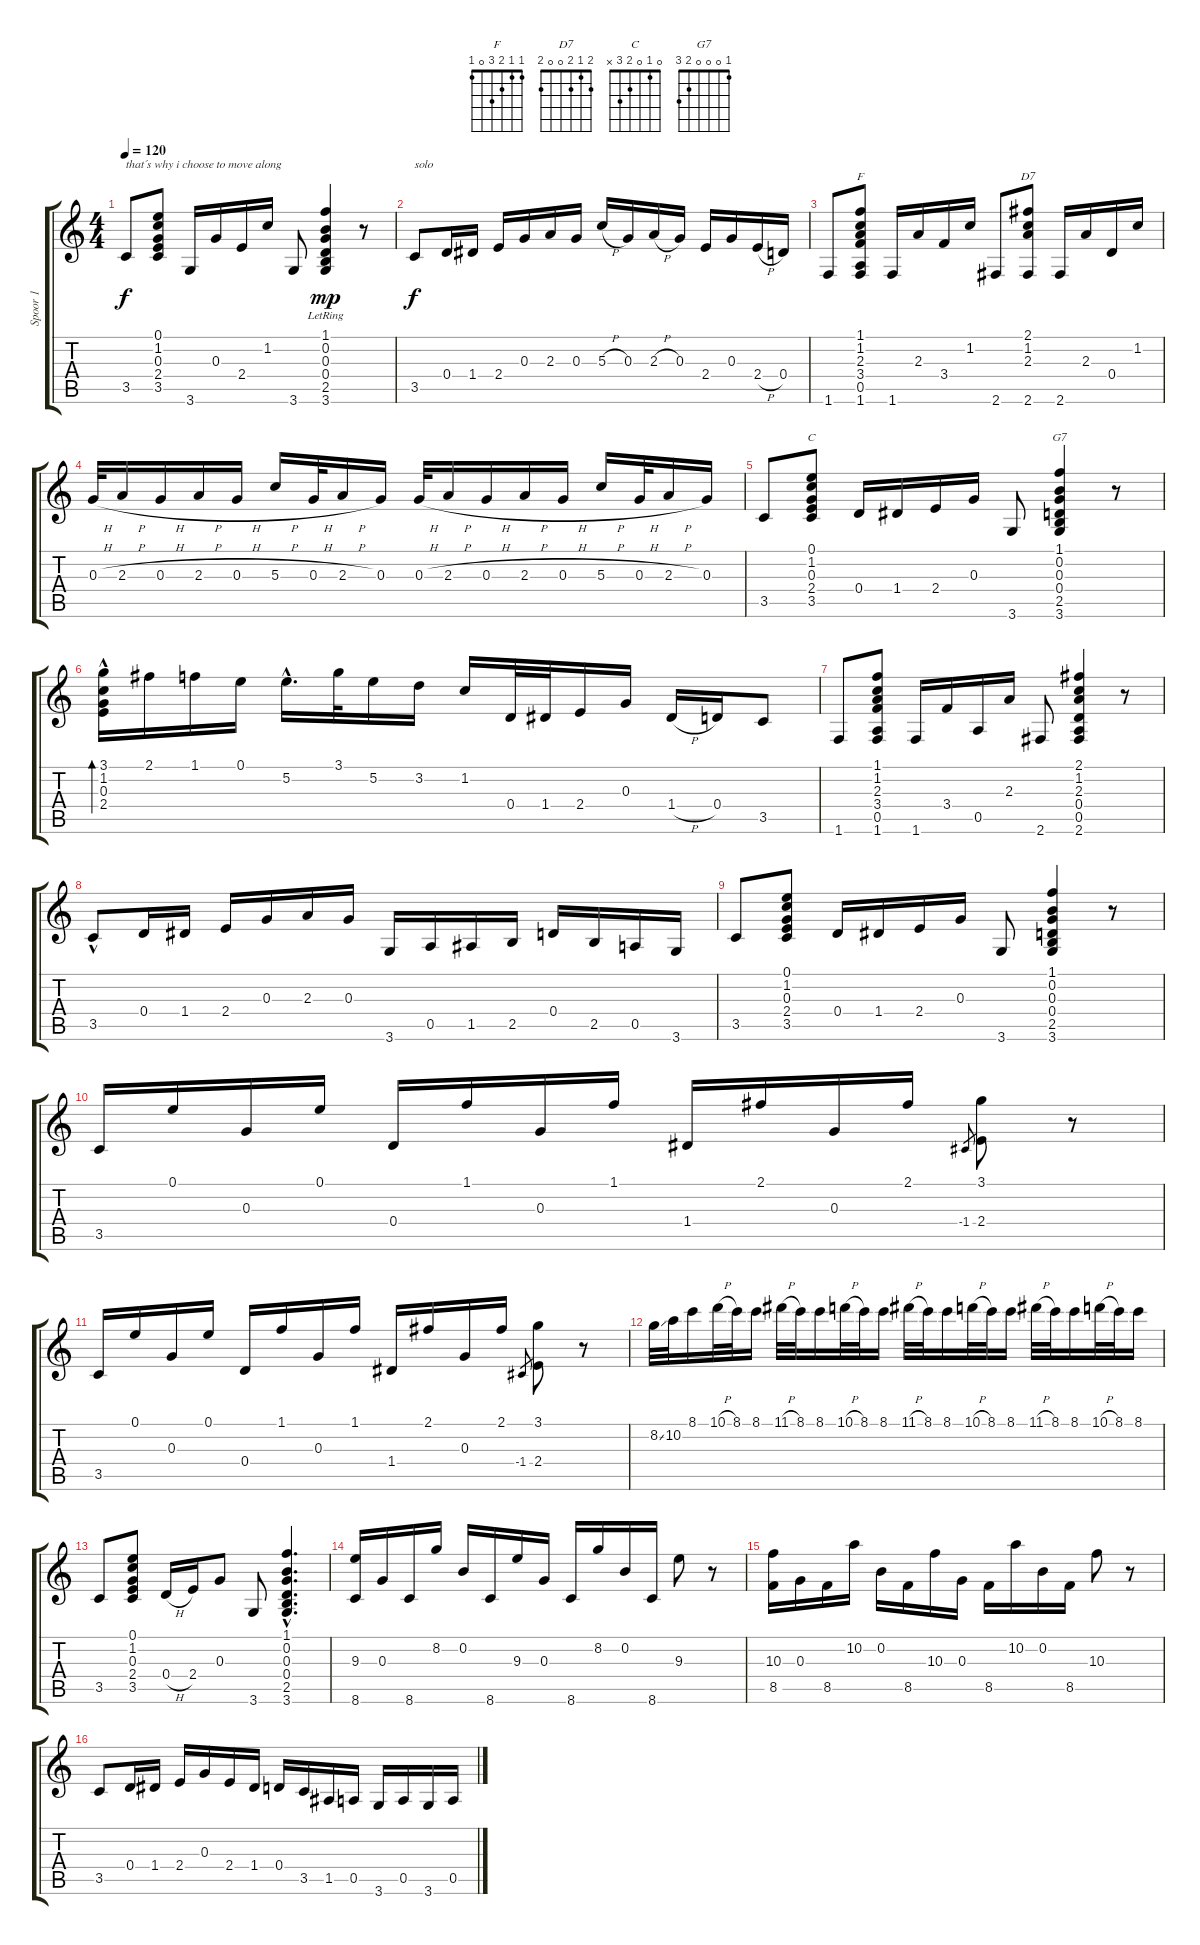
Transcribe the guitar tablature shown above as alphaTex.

\track ("Spoor 1" "Spoor 1") {instrument banjo}
\staff {score tabs}
\tuning (E4 B3 G3 D3 A2 E2) {hide}
\displaytranspose 12
\chord ("F" 1 1 2 3 0 1)
\chord ("D7" 2 1 2 0 0 2)
\chord ("C" 0 1 0 2 3 x)
\chord ("G7" 1 0 0 0 2 3)
\ts (4 4)
\tempo 120
\clef g2
\ks c
3.5.8{txt "that´s why i choose to move along" dy f} (0.1 1.2 0.3 2.4 3.5).8 3.6.16 0.3.16 2.4.16 1.2.16 3.6.8 (1.1 0.2{lr} 0.3 0.4 2.5 3.6).4{dy mp} r.8 |
3.5.8{txt "solo" dy f} 0.4.16 1.4.16 2.4.16 0.3.16 2.3.16 0.3.16 5.3{h}.16 0.3.16 2.3{h}.16 0.3.16 2.4.16 0.3.16 2.4{h}.16 0.4.16 |
1.6.8 (1.1 1.2 2.3 3.4 0.5 1.6).8{ch "F"} 1.6.16 2.3.16 3.4.16 1.2.16 2.6.8 (2.1 1.2 2.3 2.6).8{ch "D7"} 2.6.16 2.3.16 0.4.16 1.2.16 |
0.3{h}.32 2.3{h}.16 0.3{h}.16 2.3{h}.16 0.3{h}.16 5.3{h}.16 0.3{h}.32 2.3{h}.16 0.3.16 0.3{h}.32 2.3{h}.16 0.3{h}.16 2.3{h}.16 0.3{h}.16 5.3{h}.16 0.3{h}.32 2.3{h}.16 0.3.16 |
3.5.8 (0.1 1.2 0.3 2.4 3.5).8{ch "C"} 0.4.16 1.4.16 2.4.16 0.3.16 3.6.8 (1.1 0.2 0.3 0.4 2.5 3.6).4{ch "G7"} r.8 |
(3.1{hac} 1.2 0.3 2.4).16{bd 30} 2.1.16 1.1.16 0.1.16 5.2{hac}.16{d} 3.1.32 5.2.16 3.2.16 1.2.16 0.4.32 1.4.32 2.4.16 0.3.16 1.4{h}.16 0.4.16 3.5.8 |
1.6.8 (1.1 1.2 2.3 3.4 0.5 1.6).8 1.6.16 3.4.16 0.5.16 2.3.16 2.6.8 (2.1 1.2 2.3 0.4 0.5 2.6).4 r.8 |
3.5{hac}.8 0.4.16 1.4.16 2.4.16 0.3.16 2.3.16 0.3.16 3.6.16 0.5.16 1.5.16 2.5.16 0.4.16 2.5.16 0.5.16 3.6.16 |
3.5.8 (0.1 1.2 0.3 2.4 3.5).8 0.4.16 1.4.16 2.4.16 0.3.16 3.6.8 (1.1 0.2 0.3 0.4 2.5 3.6).4 r.8 |
3.5.16 0.1.16 0.3.16 0.1.16 0.4.16 1.1.16 0.3.16 1.1.16 1.4.16 2.1.16 0.3.16 2.1.16 -1.4.8{gr} (3.1 2.4).8 r.8 |
3.5.16 0.1.16 0.3.16 0.1.16 0.4.16 1.1.16 0.3.16 1.1.16 1.4.16 2.1.16 0.3.16 2.1.16 -1.4.8{gr} (3.1 2.4).8 r.8 |
8.2{ss}.32 10.2.32 8.1.16 10.1{h}.32 8.1.32 8.1.16 11.1{h}.32 8.1.32 8.1.16 10.1{h}.32 8.1.32 8.1.16 11.1{h}.32 8.1.32 8.1.16 10.1{h}.32 8.1.32 8.1.16 11.1{h}.32 8.1.32 8.1.16 10.1{h}.32 8.1.32 8.1.16 |
3.5.8 (0.1 1.2 0.3 2.4 3.5).8 0.4{h}.16 2.4.16 0.3.8 3.6.8 (1.1{hac} 0.2{hac} 0.3{hac} 0.4{hac} 2.5{hac} 3.6{hac}).4{d} |
(9.3 8.6).16 0.3.16 8.6.16 8.2.16 0.2.16 8.6.16 9.3.16 0.3.16 8.6.16 8.2.16 0.2.16 8.6.16 9.3.8 r.8 |
(10.3 8.5).16 0.3.16 8.5.16 10.2.16 0.2.16 8.5.16 10.3.16 0.3.16 8.5.16 10.2.16 0.2.16 8.5.16 10.3.8 r.8 |
3.5.8 0.4.16 1.4.16 2.4.16 0.3.16 2.4.16 1.4.16 0.4.16 3.5.16 1.5.16 0.5.16 3.6.16 0.5.16 3.6.16 0.5.16
